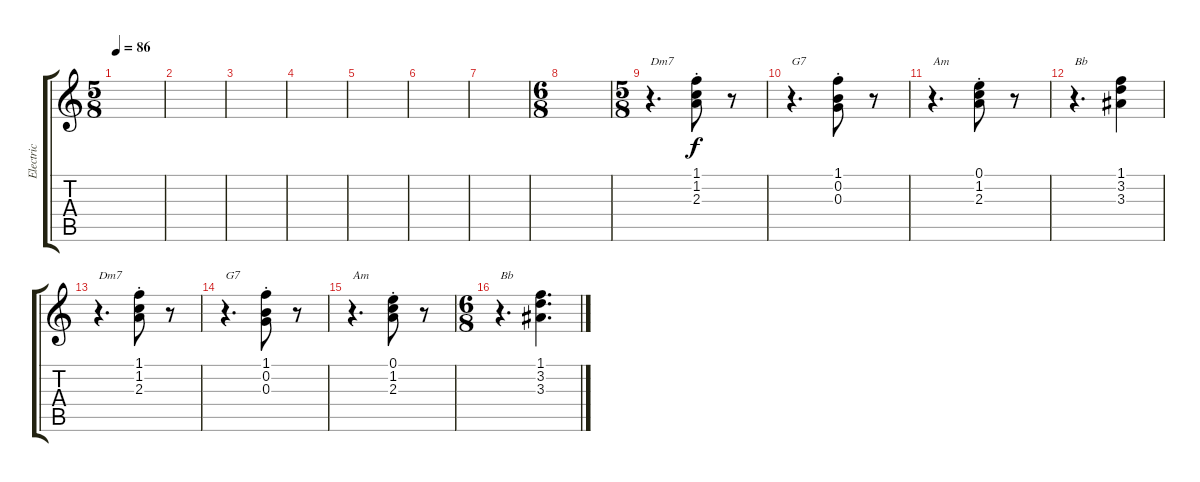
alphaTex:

\track ("Electric" "Electric") {instrument overdrivenguitar}
\staff {score tabs}
\tuning (E4 B3 G3 D3 A2 E2) {hide}
\ts (5 8)
\tempo 86
\clef g2
\ks c
|
|
|
|
|
|
|
\ts (6 8)
|
\ts (5 8)
r.4{d txt "Dm7"} (1.1{st} 1.2{st} 2.3{st}).8 r.8 |
r.4{d txt "G7"} (1.1{st} 0.2{st} 0.3{st}).8 r.8 |
r.4{d txt "Am"} (0.1{st} 1.2{st} 2.3{st}).8 r.8 |
r.4{d txt "Bb"} (1.1 3.2 3.3).4 |
r.4{d txt "Dm7"} (1.1{st} 1.2{st} 2.3{st}).8 r.8 |
r.4{d txt "G7"} (1.1{st} 0.2{st} 0.3{st}).8 r.8 |
r.4{d txt "Am"} (0.1{st} 1.2{st} 2.3{st}).8 r.8 |
\ts (6 8)
r.4{d txt "Bb"} (1.1 3.2 3.3).4{d}
